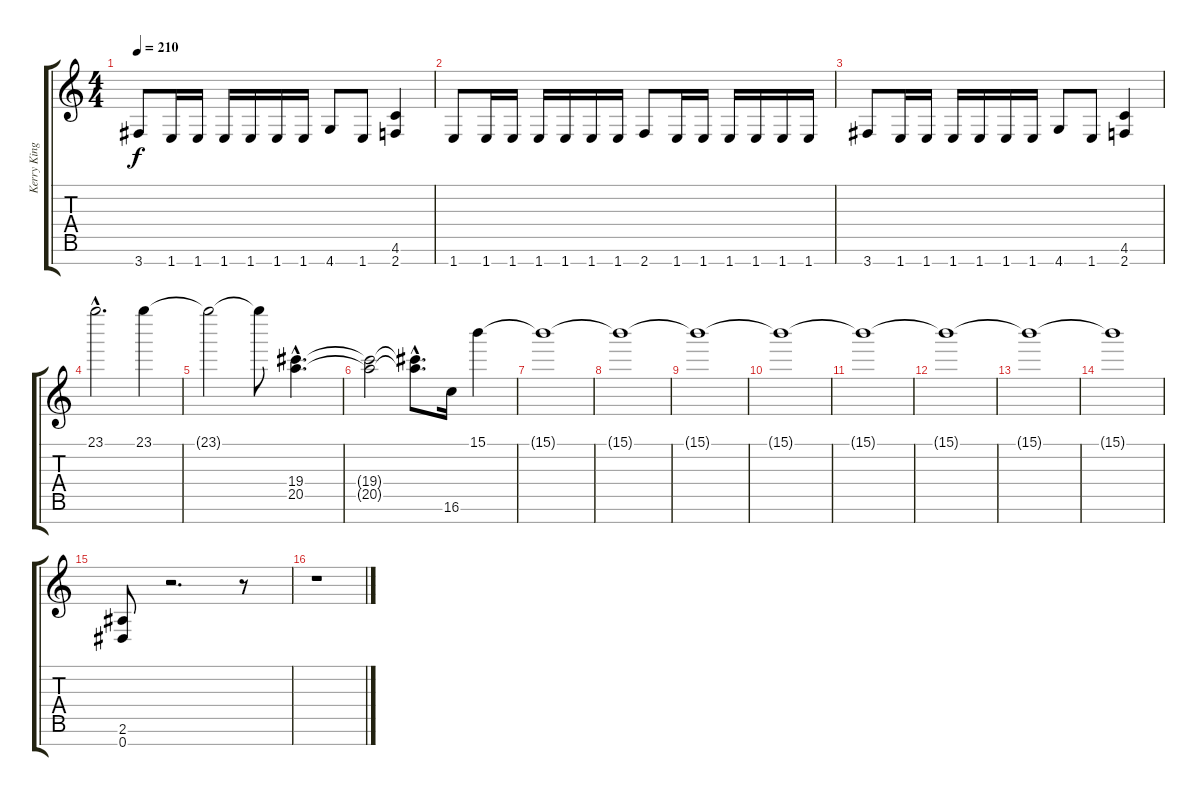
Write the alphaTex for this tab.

\track ("Kerry King" "Kerry King") {instrument distortionguitar}
\staff {score tabs}
\tuning (Ab4 Eb4 B3 Gb3 Db3 Ab2 Eb2) {hide}
\ts (4 4)
\tempo 210
\clef g2
\ks c
3.7.8{dy f} 1.7.16 1.7.16 1.7.16 1.7.16 1.7.16 1.7.16 4.7.8 1.7.8 (4.6 2.7).4 |
1.7.8 1.7.16 1.7.16 1.7.16 1.7.16 1.7.16 1.7.16 2.7.8 1.7.16 1.7.16 1.7.16 1.7.16 1.7.16 1.7.16 |
3.7.8 1.7.16 1.7.16 1.7.16 1.7.16 1.7.16 1.7.16 4.7.8 1.7.8 (4.6 2.7).4 |
23.1{hac}.2{d} 23.1.4 |
23.1{t}.2 23.1{t}.8 (19.4{hac} 20.5{hac}).4{d} |
(19.4{t} 20.5{t}).2 (19.4{hac t} 20.5{hac t}).8{d} 16.6.16 15.1.4 |
15.1{t}.1 |
15.1{t}.1 |
15.1{t}.1 |
15.1{t}.1 |
15.1{t}.1 |
15.1{t}.1 |
15.1{t}.1 |
15.1{t}.1 |
(2.6 0.7).8 r.2{d} r.8 |
r.1
